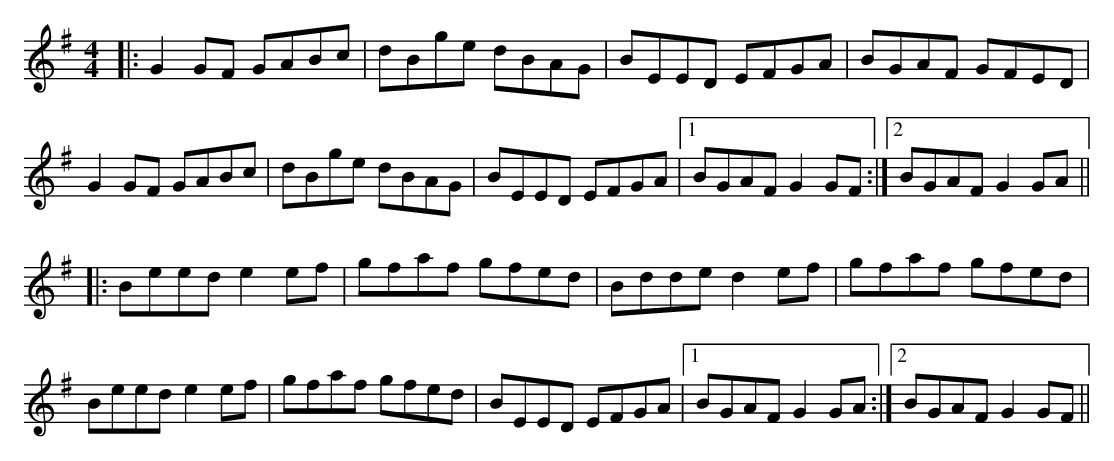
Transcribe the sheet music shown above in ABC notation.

X:1
M:4/4
K:G
|:G2GF GABc|dBge dBAG|BEED EFGA|BGAF GFED|
G2 GF GABc|dBge dBAG|BEED EFGA|1 BGAF G2GF:|2 BGAF G2GA||
|:Beed e2ef|gfaf gfed|Bdde d2ef|gfaf gfed|
Beed e2ef|gfaf gfed|BEED EFGA|1 BGAF G2GA:|2 BGAF G2GF||
